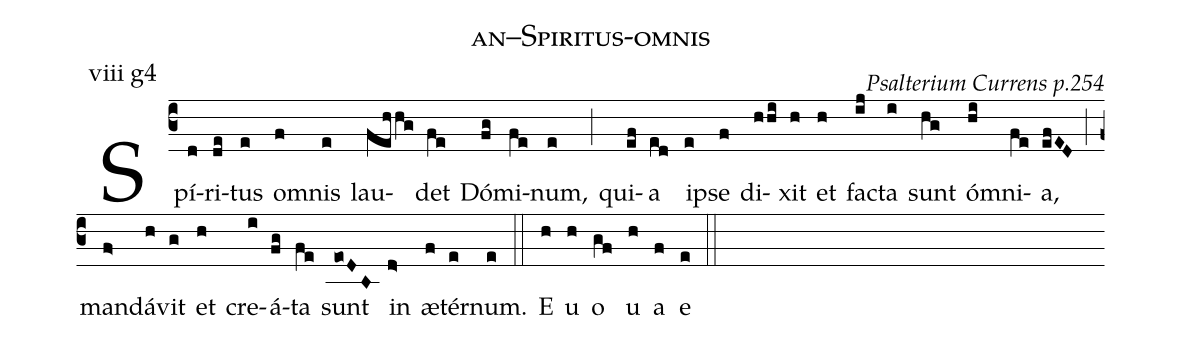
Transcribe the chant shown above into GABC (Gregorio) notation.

name: an--Spiritus-omnis ;
commentary: Psalterium Currens p.254 ;
annotation: viii g4;
%%
(c3) Spí(d)ri(de)tus(e) om(f)nis(e) lau(feh/hg)det(fe) Dó(fg)mi(fe)num,(e) (;) qui(ef)a(ed) i(e)pse(f) di(h/hi)xit(h) et(h) fa(ij)cta(i) sunt(hg) ó(hi)mni(fe)a,(efED) (;) man(f>)dá(h)vit(g) et(h) cre(i)á(fg)ta(fe) sunt(eoDB) in(d>) æ(f)tér(e)num.(e) (::) E(h) u(h) o(gf) u(h) a(f) e(e) (::)
